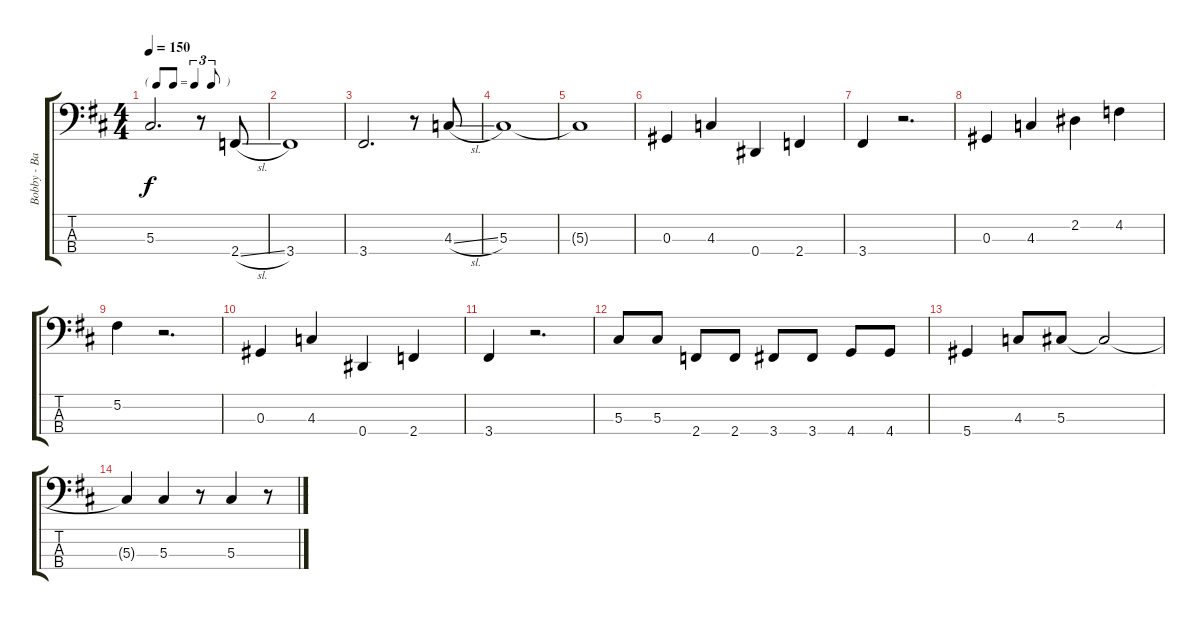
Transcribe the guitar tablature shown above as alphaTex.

\track ("Bobby - Bass" "Bobby - Ba") {instrument electricbasspick}
\staff {score tabs}
\tuning (Gb2 Db2 Ab1 Eb1) {hide}
\ts (4 4)
\tf triplet8th
\tempo 150
\clef f4
\ks d
5.3{t}.2{d dy f} r.8 2.4{sl}.8 |
3.4.1 |
3.4.2{d} r.8 4.3{sl}.8 |
5.3.1 |
5.3{t}.1 |
0.3.4 4.3.4 0.4.4 2.4.4 |
3.4.4 r.2{d} |
0.3.4 4.3.4 2.2.4 4.2.4 |
5.2.4 r.2{d} |
0.3.4 4.3.4 0.4.4 2.4.4 |
3.4.4 r.2{d} |
5.3.8 5.3.8 2.4.8 2.4.8 3.4.8 3.4.8 4.4.8 4.4.8 |
5.4.4 4.3.8 5.3.8 5.3{t}.2 |
5.3{t}.4 5.3.4 r.8 5.3.4 r.8
